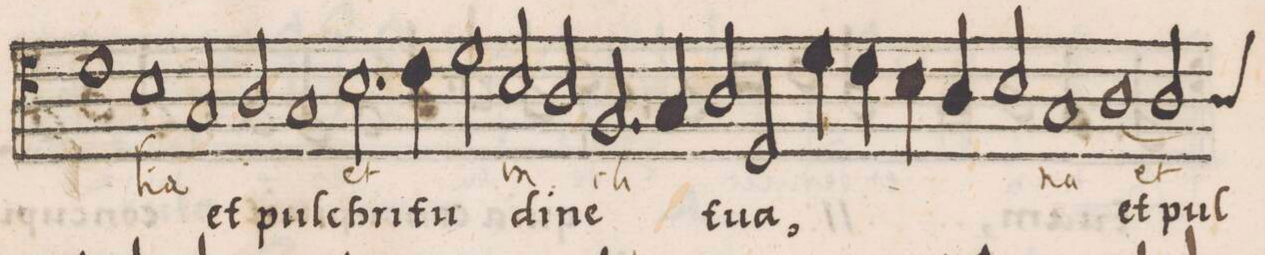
**kern	**text	**text
*I"ALTVS	*	*
*clefC4	*	*
*k[]	*	*
*met(c)	*	*
*M2/1	*	*
1c	tu-	.
=48	=48	=48
1B	.	-li-
2G/	-a	-a
*	*Xij	*
2A/	et	.
=49	=49	=49
1G	pul-	.
2.B\	-chri-	et
4c\	-tu-	.
=50	=50	=50
2d\	.	.
2B/	-di-	in-
2A/	-ne	.
2.F/	.	-cli-
=51	=51	=51
4G/	.	.
2A/	tu-	.
2D/	-am	.
4d\	.	.
4c\	.	.
=52	=52	=52
4B\	.	.
4A/	.	.
2B/	.	.
1G	.	-na
=53	=53	=53
1A	et	et
*custos:A	*	*
2A/	pul-	.
*-	*-	*-
